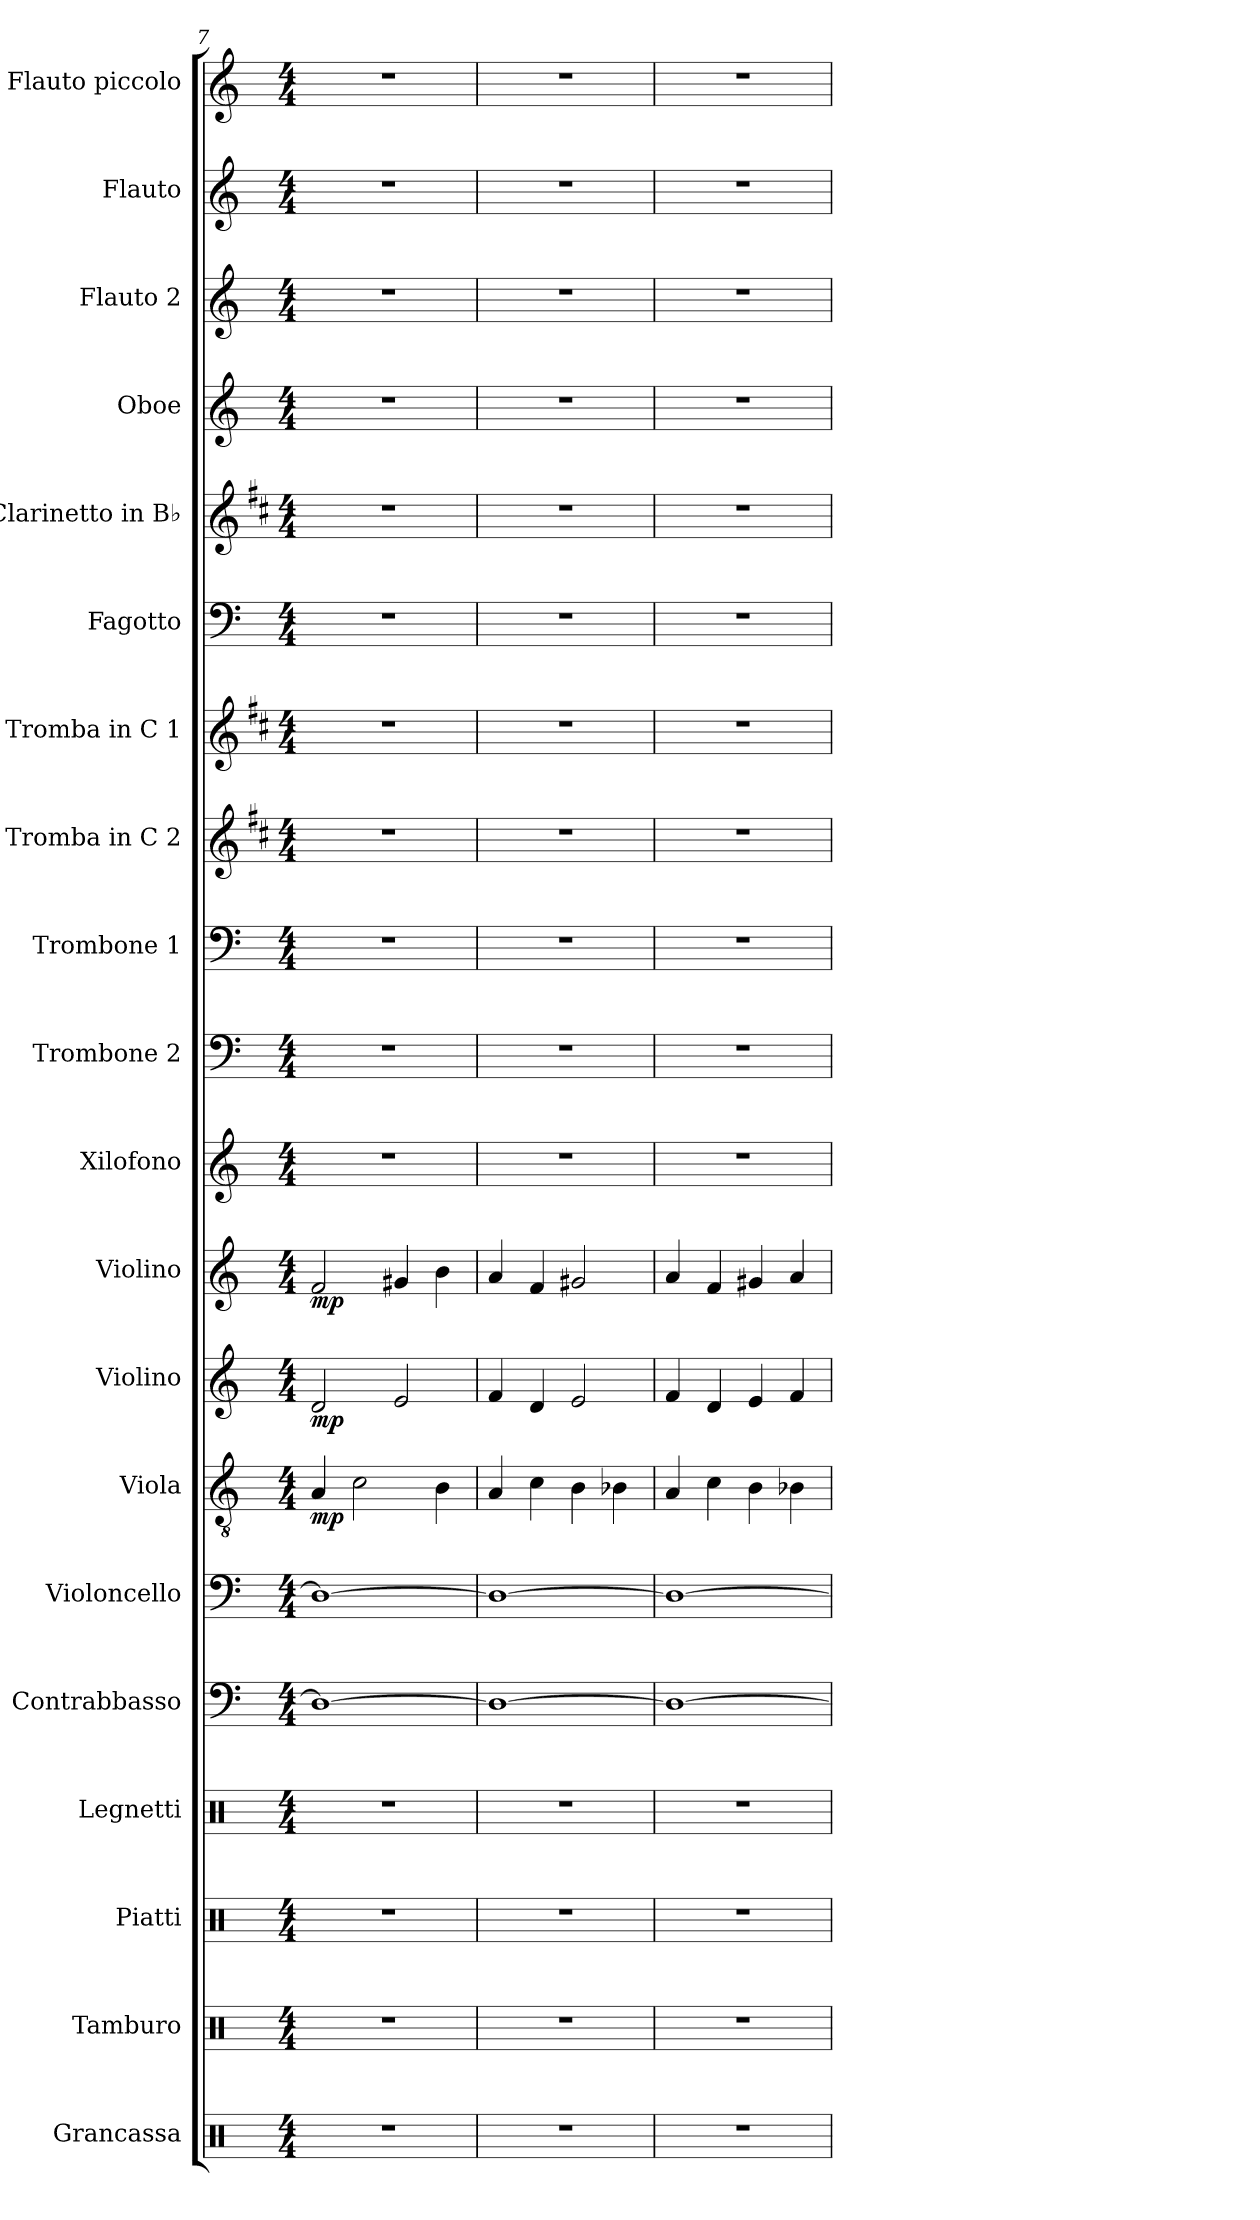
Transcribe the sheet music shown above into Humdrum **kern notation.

**kern	**kern	**kern	**kern	**kern	**kern	**kern	**dynam	**kern	**dynam	**kern	**dynam	**kern	**kern	**kern	**kern	**kern	**kern	**kern	**kern	**kern	**kern	**kern
*part20	*part19	*part18	*part17	*part16	*part15	*part14	*part14	*part13	*part13	*part12	*part12	*part11	*part10	*part9	*part8	*part7	*part6	*part5	*part4	*part3	*part2	*part1
*staff20	*staff19	*staff18	*staff17	*staff16	*staff15	*staff14	*staff14	*staff13	*staff13	*staff12	*staff12	*staff11	*staff10	*staff9	*staff8	*staff7	*staff6	*staff5	*staff4	*staff3	*staff2	*staff1
*I"Grancassa	*I"Tamburo	*I"Piatti	*I"Legnetti	*I"Contrabbasso	*I"Violoncello	*I"Viola	*	*I"Violino	*	*I"Violino	*	*I"Xilofono	*I"Trombone 2	*I"Trombone 1	*I"Tromba in C 2	*I"Tromba in C 1	*I"Fagotto	*I"Clarinetto in B♭	*I"Oboe	*I"Flauto 2	*I"Flauto	*I"Flauto piccolo
*I'Gr.	*I'Tamb.	*I'P-tti	*I'L-tti	*I'C-b.	*I'V-c.	*I'V-la	*	*I'V-no	*	*I'V-no	*	*I'Xil.	*I'Tr-ne 2	*I'Tr-ne 1	*I'Tr-ba in C 2	*I'Tr-ba in C 1	*I'Fag.	*I'Cl. in B♭	*I'Ob.	*I'Fl. 2	*I'Fl.	*I'Fl. picc.
*clefX	*clefX	*clefX	*clefX	*clefF4	*clefF4	*clefGv2	*	*clefG2	*	*clefG2	*	*clefG2	*clefF4	*clefF4	*clefG2	*clefG2	*clefF4	*clefG2	*clefG2	*clefG2	*clefG2	*clefG2
*	*	*	*	*ITrd7c12	*	*	*	*	*	*	*	*ITrd-7c-12	*	*	*ITrd1c2	*ITrd1c2	*	*ITrd1c2	*	*	*	*ITrd-7c-12
*k[]	*k[]	*k[]	*k[]	*k[]	*k[]	*k[]	*	*k[]	*	*k[]	*	*k[]	*k[]	*k[]	*k[]	*k[]	*k[]	*k[]	*k[]	*k[]	*k[]	*k[]
*M4/4	*M4/4	*M4/4	*M4/4	*M4/4	*M4/4	*M4/4	*	*M4/4	*	*M4/4	*	*M4/4	*M4/4	*M4/4	*M4/4	*M4/4	*M4/4	*M4/4	*M4/4	*M4/4	*M4/4	*M4/4
=7	=7	=7	=7	=7	=7	=7	=7	=7	=7	=7	=7	=7	=7	=7	=7	=7	=7	=7	=7	=7	=7	=7
!	!	!	!	!	!	!	!LO:DY:b	!	!LO:DY:b	!	!LO:DY:b	!	!	!	!	!	!	!	!	!	!	!
1r	1r	1r	1r	1DD_	1D_	4A/	mp	2d/	mp	2f/	mp	1r	1r	1r	1r	1r	1r	1r	1r	1r	1r	1r
.	.	.	.	.	.	2c\	.	.	.	.	.	.	.	.	.	.	.	.	.	.	.	.
.	.	.	.	.	.	.	.	2e/	.	4g#X/	.	.	.	.	.	.	.	.	.	.	.	.
.	.	.	.	.	.	4B\	.	.	.	4b\	.	.	.	.	.	.	.	.	.	.	.	.
!!LO:PB:g=z
=8	=8	=8	=8	=8	=8	=8	=8	=8	=8	=8	=8	=8	=8	=8	=8	=8	=8	=8	=8	=8	=8	=8
1r	1r	1r	1r	1DD_	1D_	4A/	.	4f/	.	4a/	.	1r	1r	1r	1r	1r	1r	1r	1r	1r	1r	1r
.	.	.	.	.	.	4c\	.	4d/	.	4f/	.	.	.	.	.	.	.	.	.	.	.	.
.	.	.	.	.	.	4B\	.	2e/	.	2g#X/	.	.	.	.	.	.	.	.	.	.	.	.
.	.	.	.	.	.	4B-X\	.	.	.	.	.	.	.	.	.	.	.	.	.	.	.	.
=9	=9	=9	=9	=9	=9	=9	=9	=9	=9	=9	=9	=9	=9	=9	=9	=9	=9	=9	=9	=9	=9	=9
1r	1r	1r	1r	1DD_	1D_	4A/	.	4f/	.	4a/	.	1r	1r	1r	1r	1r	1r	1r	1r	1r	1r	1r
.	.	.	.	.	.	4c\	.	4d/	.	4f/	.	.	.	.	.	.	.	.	.	.	.	.
.	.	.	.	.	.	4B\	.	4e/	.	4g#X/	.	.	.	.	.	.	.	.	.	.	.	.
.	.	.	.	.	.	4B-X\	.	4f/	.	4a/	.	.	.	.	.	.	.	.	.	.	.	.
=	=	=	=	=	=	=	=	=	=	=	=	=	=	=	=	=	=	=	=	=	=	=
*-	*-	*-	*-	*-	*-	*-	*-	*-	*-	*-	*-	*-	*-	*-	*-	*-	*-	*-	*-	*-	*-	*-
